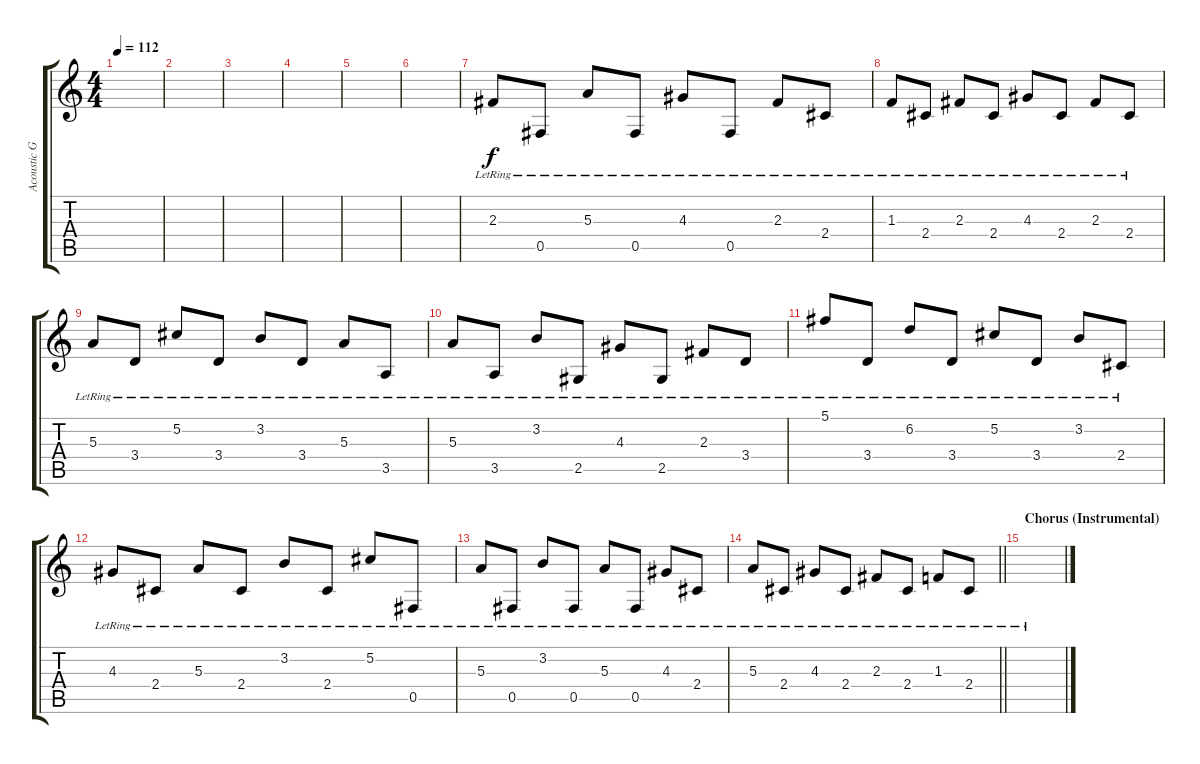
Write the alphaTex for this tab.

\track ("Acoustic Guitar II" "Acoustic G") {instrument acousticguitarnylon}
\staff {score tabs}
\tuning (Db4 Ab3 E3 B2 Gb2 Db2) {hide}
\ts (4 4)
\tempo 112
\clef g2
\ks c
|
|
|
|
|
|
2.3{lr}.8 0.5{lr}.8 5.3{lr}.8 0.5{lr}.8 4.3{lr}.8 0.5{lr}.8 2.3{lr}.8 2.4{lr}.8 |
1.3{lr}.8 2.4{lr}.8 2.3{lr}.8 2.4{lr}.8 4.3{lr}.8 2.4{lr}.8 2.3{lr}.8 2.4{lr}.8 |
5.3{lr}.8 3.4{lr}.8 5.2{lr}.8 3.4{lr}.8 3.2{lr}.8 3.4{lr}.8 5.3{lr}.8 3.5{lr}.8 |
5.3{lr}.8 3.5{lr}.8 3.2{lr}.8 2.5{lr}.8 4.3{lr}.8 2.5{lr}.8 2.3{lr}.8 3.4{lr}.8 |
5.1{lr}.8 3.4{lr}.8 6.2{lr}.8 3.4{lr}.8 5.2{lr}.8 3.4{lr}.8 3.2{lr}.8 2.4{lr}.8 |
4.3{lr}.8 2.4{lr}.8 5.3{lr}.8 2.4{lr}.8 3.2{lr}.8 2.4{lr}.8 5.2{lr}.8 0.5{lr}.8 |
5.3{lr}.8 0.5{lr}.8 3.2{lr}.8 0.5{lr}.8 5.3{lr}.8 0.5{lr}.8 4.3{lr}.8 2.4{lr}.8 |
\barLineRight lightlight
5.3{lr}.8 2.4{lr}.8 4.3{lr}.8 2.4{lr}.8 2.3{lr}.8 2.4{lr}.8 1.3{lr}.8 2.4{lr}.8 |
\section ("" "Chorus (Instrumental)")
